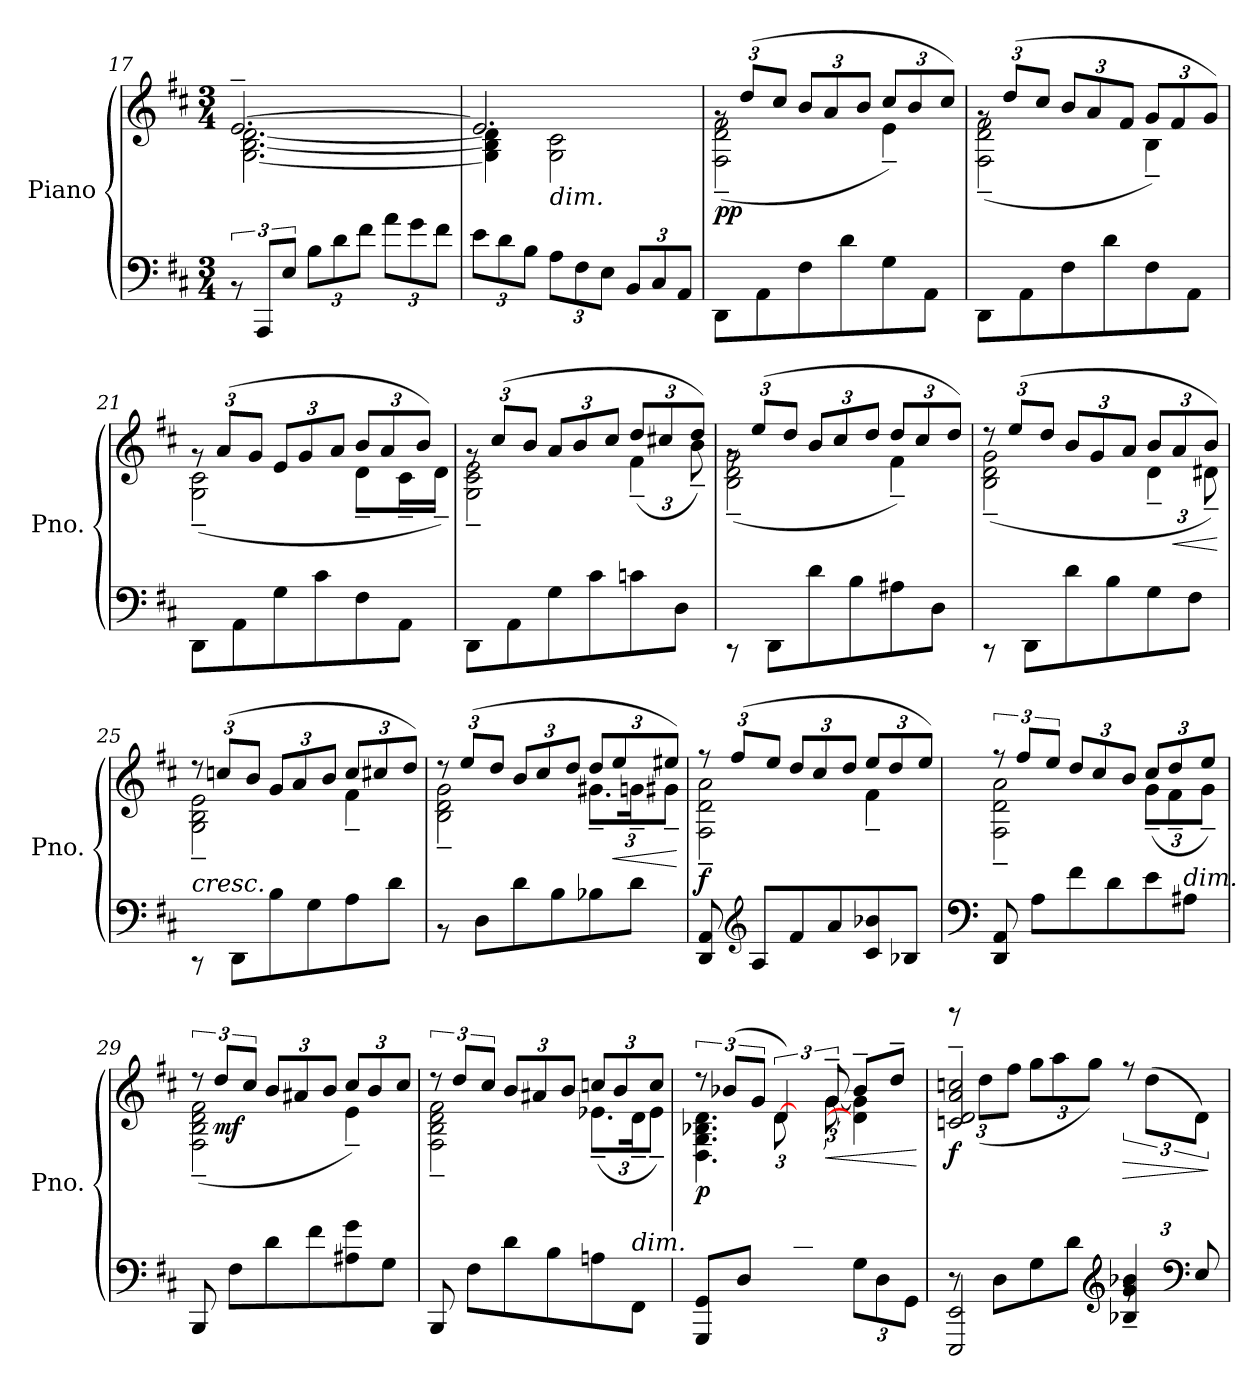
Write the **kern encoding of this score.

**kern	**kern	**dynam
*part1	*part1	*part1
*staff2	*staff1	*staff1/2
*I"Piano	*	*
*I'Pno.	*	*
*clefF4	*clefG2	*
*k[f#c#]	*k[f#c#]	*
*M3/4	*M3/4	*
=17	=17	=17
*^	*^	*
2.ryy	12r	[2.e~/	[2.G\ [2.B\ [2.d\	.
.	12AAA/L	.	.	.
.	12E/J	.	.	.
*	*Xbrackettup	*	*	*
.	12B\L	.	.	.
.	12d\	.	.	.
.	12f#\J	.	.	.
.	12a\L	.	.	.
.	12g\	.	.	.
.	12f#\J	.	.	.
=18	=18	=18	=18	=18
2.ryy	12e\L	2.e/]	4G\] 4B\] 4d\]	.
.	12d\	.	.	.
.	12B\J	.	.	.
!	!LO:TX:a:i:t=dim.	!	!	!
.	12A\L	.	2G\ 2c#\	.
.	12F#\	.	.	.
.	12E\J	.	.	.
.	12BB/L	.	.	.
.	12C#/	.	.	.
.	12AA/J	.	.	.
=19	=19	=19	=19	=19
*	*	*Xbrackettup	*	*
!	!	!	!	!LO:DY:b
2.ryy	8DD\L	12rg	(<2F#\~ 2d\~ 2f#\~	pp
.	.	(>12dd/L	.	.
.	8AA\	.	.	.
.	.	12cc#/J	.	.
.	8F#\	12b/L	.	.
.	.	12a/	.	.
.	8d\	.	.	.
.	.	12b/J	.	.
.	8G\	12cc#/L	4e~\)	.
.	.	12b/	.	.
.	8AA\J	.	.	.
.	.	12cc#/J)	.	.
!!LO:PB:g=z	!!
=20	=20	=20	=20	=20
2.ryy	8DD\L	12rg	(<2F#\~ 2d\~ 2f#\~	.
.	.	(>12dd/L	.	.
.	8AA\	.	.	.
.	.	12cc#/J	.	.
.	8F#\	12b/L	.	.
.	.	12a/	.	.
.	8d\	.	.	.
.	.	12f#/J	.	.
.	8F#\	12g/L	4B~\)	.
.	.	12f#/	.	.
.	8AA\J	.	.	.
.	.	12g/J)	.	.
=21	=21	=21	=21	=21
2.ryy	8DD\L	12rg	(<2G\~ 2c#\~	.
.	.	(>12a/L	.	.
.	8AA\	.	.	.
.	.	12g/J	.	.
.	8G\	12e/L	.	.
.	.	12g/	.	.
.	8c#\	.	.	.
.	.	12a/J	.	.
.	8F#\	12b/L	8d~\L	.
.	.	12a/	.	.
.	8AA\J	.	16c#~\L	.
.	.	12b/J)	.	.
.	.	.	16d~\JJ)	.
=22	=22	=22	=22	=22
2.ryy	8DD\L	12rg	2G\~ 2c#\~ 2e\~	.
.	.	(>12cc#/L	.	.
.	8AA\	.	.	.
.	.	12b/J	.	.
.	8G\	12a/L	.	.
.	.	12b/	.	.
.	8c#\	.	.	.
.	.	12cc#/J	.	.
.	8cn\	12dd/L	(<6f#~\	.
.	.	12cc#X/	.	.
.	8D\J	.	.	.
.	.	12dd/J)	12b~\)	.
!!LO:LB:g=z	!!
=23	=23	=23	=23	=23
2.ryy	8r	12rg	(<2B\~ 2d\~ 2g\~	.
.	.	(>12ee/L	.	.
.	8DD\L	.	.	.
.	.	12dd/J	.	.
.	8d\	12b/L	.	.
.	.	12cc#/	.	.
.	8B\	.	.	.
.	.	12dd/J	.	.
.	8A#X\	12dd/L	4f#~\)	.
.	.	12cc#/	.	.
.	8D\J	.	.	.
.	.	12dd/J)	.	.
!!LO:LB:g=z	!!
=24	=24	=24	=24	=24
2.ryy	8r	12r	(<2B\~ 2d\~ 2g\~	.
.	.	(>12ee/L	.	.
.	8DD\L	.	.	.
.	.	12dd/J	.	.
.	8d\	12b/L	.	.
.	.	12g/	.	.
.	8B\	.	.	.
.	.	12a/J	.	.
.	8G\	12b/L	6d~\	.
!	!	!	!	!LO:HP:b
.	.	12a/	.	<
.	8F#\J	.	.	.
.	.	12b/J)	12d#X~\)	.
*v	*v	*	*	*
*	*v	*v	*
.	.	[
=25	=25	=25
*^	*^	*
!LO:TX:a:i:t=cresc.	!	!	!	!
2.ryy	8r	12r	2G\~ 2B\~ 2e\~	.
.	.	(>12ccn/L	.	.
.	8DD\L	.	.	.
.	.	12b/J	.	.
.	8B\	12g/L	.	.
.	.	12a/	.	.
.	8G\	.	.	.
.	.	12b/J	.	.
.	8A\	12cc/L	4f#~\	.
.	.	12cc#X/	.	.
.	8d\J	.	.	.
.	.	12dd/J)	.	.
=26	=26	=26	=26	=26
2.ryy	8r	12r	2B\~ 2d\~ 2g\~	.
.	.	(>12ee/L	.	.
.	8D\L	.	.	.
.	.	12dd/J	.	.
.	8d\	12b/L	.	.
.	.	12cc#/	.	.
.	8B\	.	.	.
.	.	12dd/J	.	.
.	8B-X\	12dd/L	12.g#X~\L	.
!	!	!	!	!LO:HP:b
.	.	12ee/	.	<
.	8d\J	.	24gn~\K	.
.	.	12ee#X/J)	12g#X~\J	.
*v	*v	*	*	*
*	*v	*v	*
.	.	[
!!LO:LB:g=z
=27	=27	=27
*^	*^	*
!	!	!	!	!LO:DY:b
2.ryy	8DD/ 8AA/	12r	2F#\~ 2d\~ 2a\~	f
.	.	(>12ff#/L	.	.
*clefG2	*	*	*	*
.	8A/L	.	.	.
.	.	12ee/J	.	.
.	8f#/	12dd/L	.	.
.	.	12cc#/	.	.
.	8a/	.	.	.
.	.	12dd/J	.	.
.	8c#/ 8b-X/	12ee/L	4f#~\	.
.	.	12dd/	.	.
.	8B-X/J	.	.	.
.	.	12ee/J)	.	.
!!LO:LB:g=z	!!
=28	=28	=28	=28	=28
*clefF4	*	*	*	*
*	*	*brackettup	*	*
2.ryy	8DD/ 8AA/	12r	2F#\~ 2d\~ 2a\~	.
.	.	12ff#/L	.	.
.	8A\L	.	.	.
.	.	12ee/J	.	.
*	*	*Xbrackettup	*	*
.	8f#\	12dd/L	.	.
.	.	12cc#/	.	.
.	8d\	.	.	.
.	.	12b/J	.	.
.	8e\	12cc#/L	(<12g~\L	.
.	.	12dd/	12f#~\	.
!	!LO:TX:a:i:t=dim.	!	!	!
.	8A#X\J	.	.	.
.	.	12ee/J	12g~\J)	.
=29	=29	=29	=29	=29
*	*	*brackettup	*	*
2.ryy	8BBB/	12r	(<2F#\~ 2B\~ 2d\~ 2f#\~	.
!	!	!	!	!LO:DY:b
.	.	12dd/L	.	mf
.	8F#\L	.	.	.
.	.	12cc#/J	.	.
*	*	*Xbrackettup	*	*
.	8d\	12b/L	.	.
.	.	12a#X/	.	.
.	8f#\	.	.	.
.	.	12b/J	.	.
.	8A#X\ 8g\	12cc#/L	4e~\)	.
.	.	12b/	.	.
.	8G\J	.	.	.
.	.	12cc#/J	.	.
=30	=30	=30	=30	=30
*	*	*brackettup	*	*
2.ryy	8BBB/	12r	2F#\~ 2B\~ 2d\~ 2f#\~	.
.	.	12dd/L	.	.
.	8F#\L	.	.	.
.	.	12cc#/J	.	.
*	*	*Xbrackettup	*	*
.	8d\	12b/L	.	.
.	.	12a#X/	.	.
.	8B\	.	.	.
.	.	12b/J	.	.
.	8An\	12ccn/L	(<12.e-X~\L	.
.	.	12b/	.	.
!	!LO:TX:a:i:t=dim.	!	!	!
.	8FF#\J	.	24d~\K	.
.	.	12cc/J	12e-~\J)	.
*	*	*v	*v	*
!!LO:PB:g=z
=31	=31	=31	=31
*	*	*brackettup	*
*	*	*^	*
*	*	*	*^	*
!	!	!	!	!	!LO:DY:b
4ryy	8GGG/ 8GG/L	12r	4.D\ 4.G\ 4.B-X\ 4.d\	4ryy	p
.	.	(>12b-X/L	.	.	.
.	8D/J	.	.	.	.
.	.	12g/J	.	.	.
*	*	*	*	*Xbrackettup	*
12ryy	2ryy	6d/)	.	[12d\L	.
12cn/	.	.	.	12%5ryy	.
*	*	*	*brackettup	*	*
.	.	.	24ryy	.	.
!	!	!	!	!	!LO:HP:b
12B/J	.	12g~/	[12g\	.	<
12G\L	.	8b-~/L	4d\] 4g\]	.	.
12D\	.	.	.	.	.
.	.	8dd~/J	.	.	.
12GG\J	.	.	.	.	.
*v	*v	*	*	*	*
*	*v	*v	*v	*
.	.	[
!!LO:LB:g=z
=32	=32	=32
*^	*^	*
*	*^	*	*	*
*	*	*	*	*Xbrackettup	*
!	!	!	!	!	!LO:DY:b
2.ryy	8r	2EEE/ 2EE/	(>2cn/~ 2d/~ 2a/~ 2ccn/~	12rbbb	f
.	.	.	.	(>12dd\L	.
.	8D\L	.	.	.	.
.	.	.	.	12ff#\J	.
.	8G\	.	.	12gg\L	.
.	.	.	.	12aa\	.
.	8d\J	.	.	.	.
.	.	.	.	12gg\J)	.
*clefG2	*	*	*	*	*
!	!	!	!	!	!LO:HP:b
*	*	*	*	*brackettup	*
.	6B-X/~ 6g/~ 6b-X/~)	8rg	4ryy	12rff	>
.	.	.	.	(>12dd\L	.
.	.	8ryy	.	.	.
*clefF4	*	*	*	*	*
.	12E/	.	.	12d\J)	.
*v	*v	*v	*	*	*
*	*v	*v	*
.	.	]
=	=	=
*-	*-	*-
